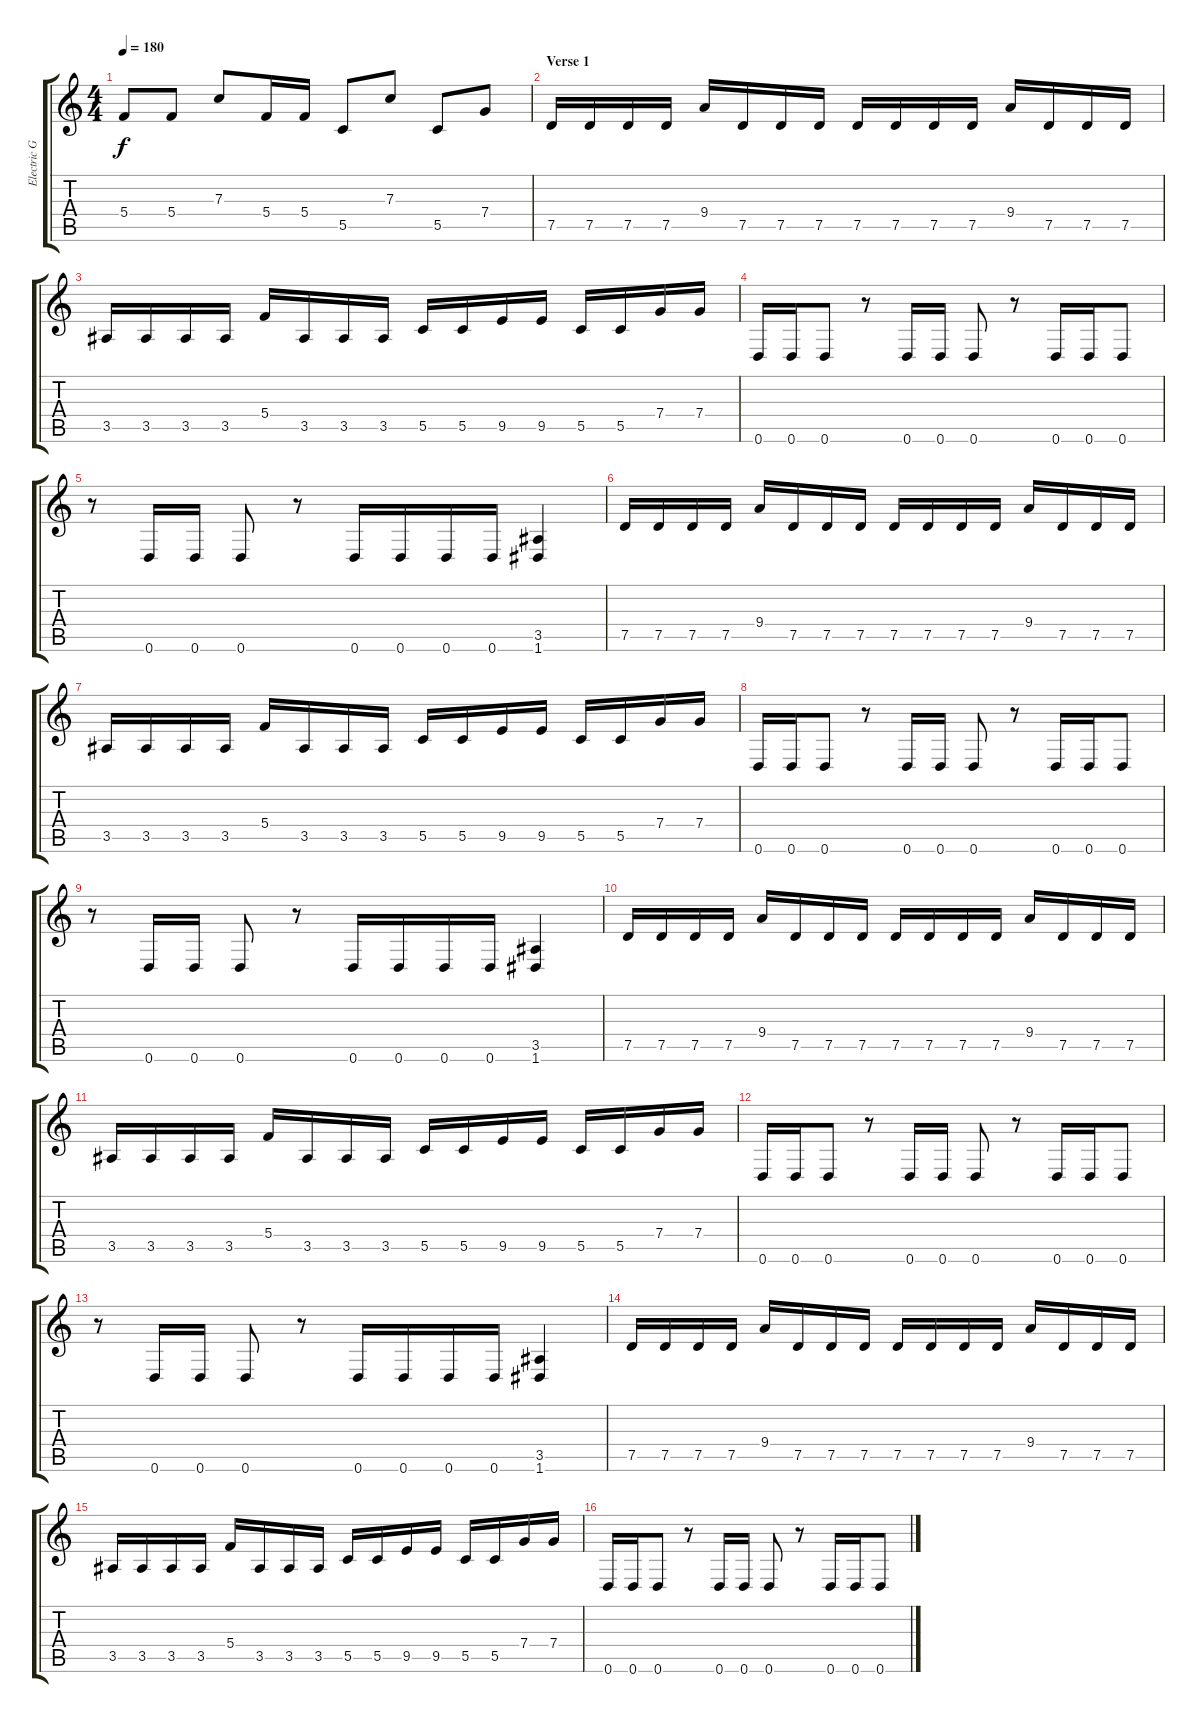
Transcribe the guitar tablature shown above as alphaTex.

\track ("Electric Guitar 1" "Electric G") {instrument distortionguitar}
\staff {score tabs}
\tuning (D4 A3 F3 C3 G2 D2) {hide}
\ts (4 4)
\tempo 180
\clef g2
\ks c
5.4.8{dy f} 5.4.8 7.3.8 5.4.16 5.4.16 5.5.8 7.3.8 5.5.8 7.4.8 |
\section ("" "Verse 1")
7.5.16 7.5.16 7.5.16 7.5.16 9.4.16 7.5.16 7.5.16 7.5.16 7.5.16 7.5.16 7.5.16 7.5.16 9.4.16 7.5.16 7.5.16 7.5.16 |
3.5.16 3.5.16 3.5.16 3.5.16 5.4.16 3.5.16 3.5.16 3.5.16 5.5.16 5.5.16 9.5.16 9.5.16 5.5.16 5.5.16 7.4.16 7.4.16 |
0.6.16 0.6.16 0.6.8 r.8 0.6.16 0.6.16 0.6.8 r.8 0.6.16 0.6.16 0.6.8 |
r.8 0.6.16 0.6.16 0.6.8 r.8 0.6.16 0.6.16 0.6.16 0.6.16 (3.5 1.6).4 |
7.5.16 7.5.16 7.5.16 7.5.16 9.4.16 7.5.16 7.5.16 7.5.16 7.5.16 7.5.16 7.5.16 7.5.16 9.4.16 7.5.16 7.5.16 7.5.16 |
3.5.16 3.5.16 3.5.16 3.5.16 5.4.16 3.5.16 3.5.16 3.5.16 5.5.16 5.5.16 9.5.16 9.5.16 5.5.16 5.5.16 7.4.16 7.4.16 |
0.6.16 0.6.16 0.6.8 r.8 0.6.16 0.6.16 0.6.8 r.8 0.6.16 0.6.16 0.6.8 |
r.8 0.6.16 0.6.16 0.6.8 r.8 0.6.16 0.6.16 0.6.16 0.6.16 (3.5 1.6).4 |
7.5.16 7.5.16 7.5.16 7.5.16 9.4.16 7.5.16 7.5.16 7.5.16 7.5.16 7.5.16 7.5.16 7.5.16 9.4.16 7.5.16 7.5.16 7.5.16 |
3.5.16 3.5.16 3.5.16 3.5.16 5.4.16 3.5.16 3.5.16 3.5.16 5.5.16 5.5.16 9.5.16 9.5.16 5.5.16 5.5.16 7.4.16 7.4.16 |
0.6.16 0.6.16 0.6.8 r.8 0.6.16 0.6.16 0.6.8 r.8 0.6.16 0.6.16 0.6.8 |
r.8 0.6.16 0.6.16 0.6.8 r.8 0.6.16 0.6.16 0.6.16 0.6.16 (3.5 1.6).4 |
7.5.16 7.5.16 7.5.16 7.5.16 9.4.16 7.5.16 7.5.16 7.5.16 7.5.16 7.5.16 7.5.16 7.5.16 9.4.16 7.5.16 7.5.16 7.5.16 |
3.5.16 3.5.16 3.5.16 3.5.16 5.4.16 3.5.16 3.5.16 3.5.16 5.5.16 5.5.16 9.5.16 9.5.16 5.5.16 5.5.16 7.4.16 7.4.16 |
0.6.16 0.6.16 0.6.8 r.8 0.6.16 0.6.16 0.6.8 r.8 0.6.16 0.6.16 0.6.8
